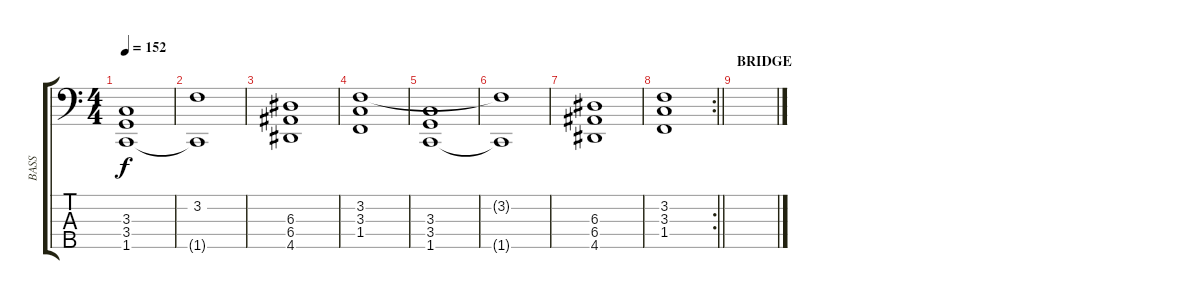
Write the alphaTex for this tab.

\track ("BASS" "BASS") {instrument electricbassfinger}
\staff {score tabs}
\tuning (G2 D2 A1 E1 B0) {hide}
\ts (4 4)
\tempo 152
\clef f4
\ks c
(3.3 3.4 1.5).1{dy f} |
(3.2{t} 1.5{t}).1 |
(6.3 6.4 4.5).1 |
(3.2 3.3 1.4).1 |
(3.3 3.4 1.5).1 |
(3.2{t} 1.5{t}).1 |
(6.3 6.4 4.5).1 |
\rc 2
\barLineRight lightlight
(3.2 3.3 1.4).1 |
\section ("" "BRIDGE")
